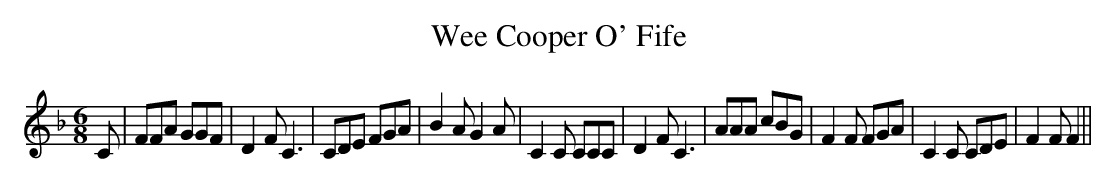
X:1
T:Wee Cooper O' Fife
M:6/8
L:1/8
K:F
 C| FFA GGF| D2 F C3| CDE FGA| B2 A G2 A| C2 C CCC| D2 F C3| AAA cBG|\
 F2 F FGA| C2 C CDE| F2 F F2||
